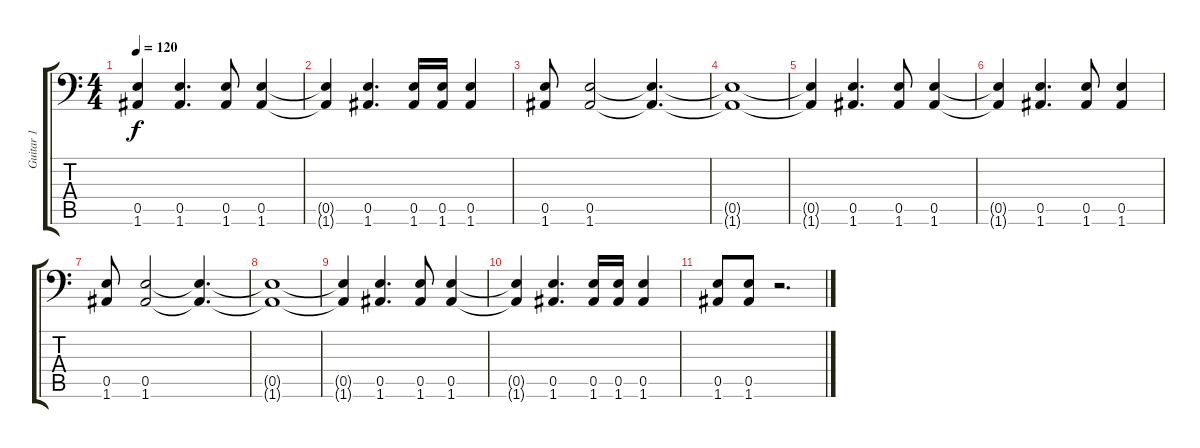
\track ("Guitar 1" "Guitar 1") {instrument distortionguitar}
\staff {score tabs}
\tuning (B3 Gb3 D3 A2 E2 A1) {hide}
\ts (4 4)
\tempo 120
\clef f4
\ks c
(0.5{t} 1.6{t}).4{dy f} (0.5 1.6).4{d} (0.5 1.6).8 (0.5 1.6).4 |
(0.5{t} 1.6{t}).4 (0.5 1.6).4{d} (0.5 1.6).16 (0.5 1.6).16 (0.5 1.6).4 |
(0.5 1.6).8 (0.5 1.6).2 (0.5{t} 1.6{t}).4{d} |
(0.5{t} 1.6{t}).1 |
(0.5{t} 1.6{t}).4 (0.5 1.6).4{d} (0.5 1.6).8 (0.5 1.6).4 |
(0.5{t} 1.6{t}).4 (0.5 1.6).4{d} (0.5 1.6).8 (0.5 1.6).4 |
(0.5 1.6).8 (0.5 1.6).2 (0.5{t} 1.6{t}).4{d} |
(0.5{t} 1.6{t}).1 |
(0.5{t} 1.6{t}).4 (0.5 1.6).4{d} (0.5 1.6).8 (0.5 1.6).4 |
(0.5{t} 1.6{t}).4 (0.5 1.6).4{d} (0.5 1.6).16 (0.5 1.6).16 (0.5 1.6).4 |
(0.5 1.6).8 (0.5 1.6).8 r.2{d}
